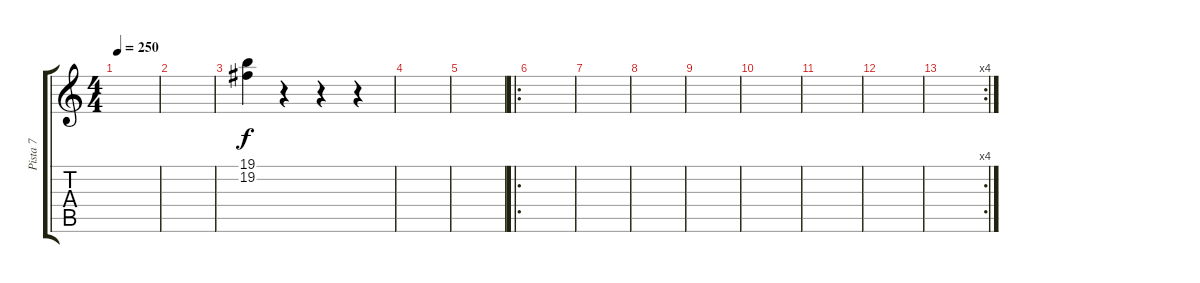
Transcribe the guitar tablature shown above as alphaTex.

\track ("Pista 7" "Pista 7") {instrument frenchhorn}
\staff {score tabs}
\tuning (E4 B3 G3 D3 A2 E2) {hide}
\ts (4 4)
\tempo 250
\clef g2
\ks c
|
|
(19.1 19.2).4 r.4 r.4 r.4 |
|
|
\ro
|
|
|
|
|
|
|
\rc 4
